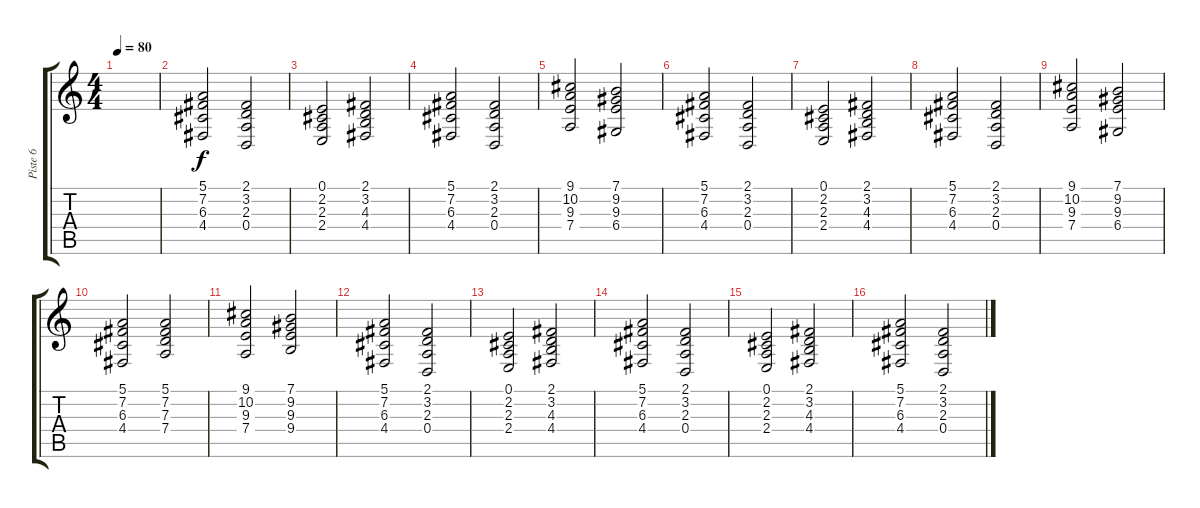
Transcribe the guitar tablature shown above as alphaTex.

\track ("Piste 6" "Piste 6") {instrument lead2sawtooth}
\staff {score tabs}
\tuning (E4 B3 G3 D3 A2 E2) {hide}
\ts (4 4)
\tempo 80
\clef g2
\ks c
|
(5.1 7.2 6.3 4.4).2 (2.1 3.2 2.3 0.4).2 |
(0.1 2.2 2.3 2.4).2 (2.1 3.2 4.3 4.4).2 |
(5.1 7.2 6.3 4.4).2 (2.1 3.2 2.3 0.4).2 |
(9.1 10.2 9.3 7.4).2 (7.1 9.2 9.3 6.4).2 |
(5.1 7.2 6.3 4.4).2 (2.1 3.2 2.3 0.4).2 |
(0.1 2.2 2.3 2.4).2 (2.1 3.2 4.3 4.4).2 |
(5.1 7.2 6.3 4.4).2 (2.1 3.2 2.3 0.4).2 |
(9.1 10.2 9.3 7.4).2 (7.1 9.2 9.3 6.4).2 |
(5.1 7.2 6.3 4.4).2 (5.1 7.2 7.3 7.4).2 |
(9.1 10.2 9.3 7.4).2 (7.1 9.2 9.3 9.4).2 |
(5.1 7.2 6.3 4.4).2 (2.1 3.2 2.3 0.4).2 |
(0.1 2.2 2.3 2.4).2 (2.1 3.2 4.3 4.4).2 |
(5.1 7.2 6.3 4.4).2 (2.1 3.2 2.3 0.4).2 |
(0.1 2.2 2.3 2.4).2 (2.1 3.2 4.3 4.4).2 |
(5.1 7.2 6.3 4.4).2 (2.1 3.2 2.3 0.4).2
